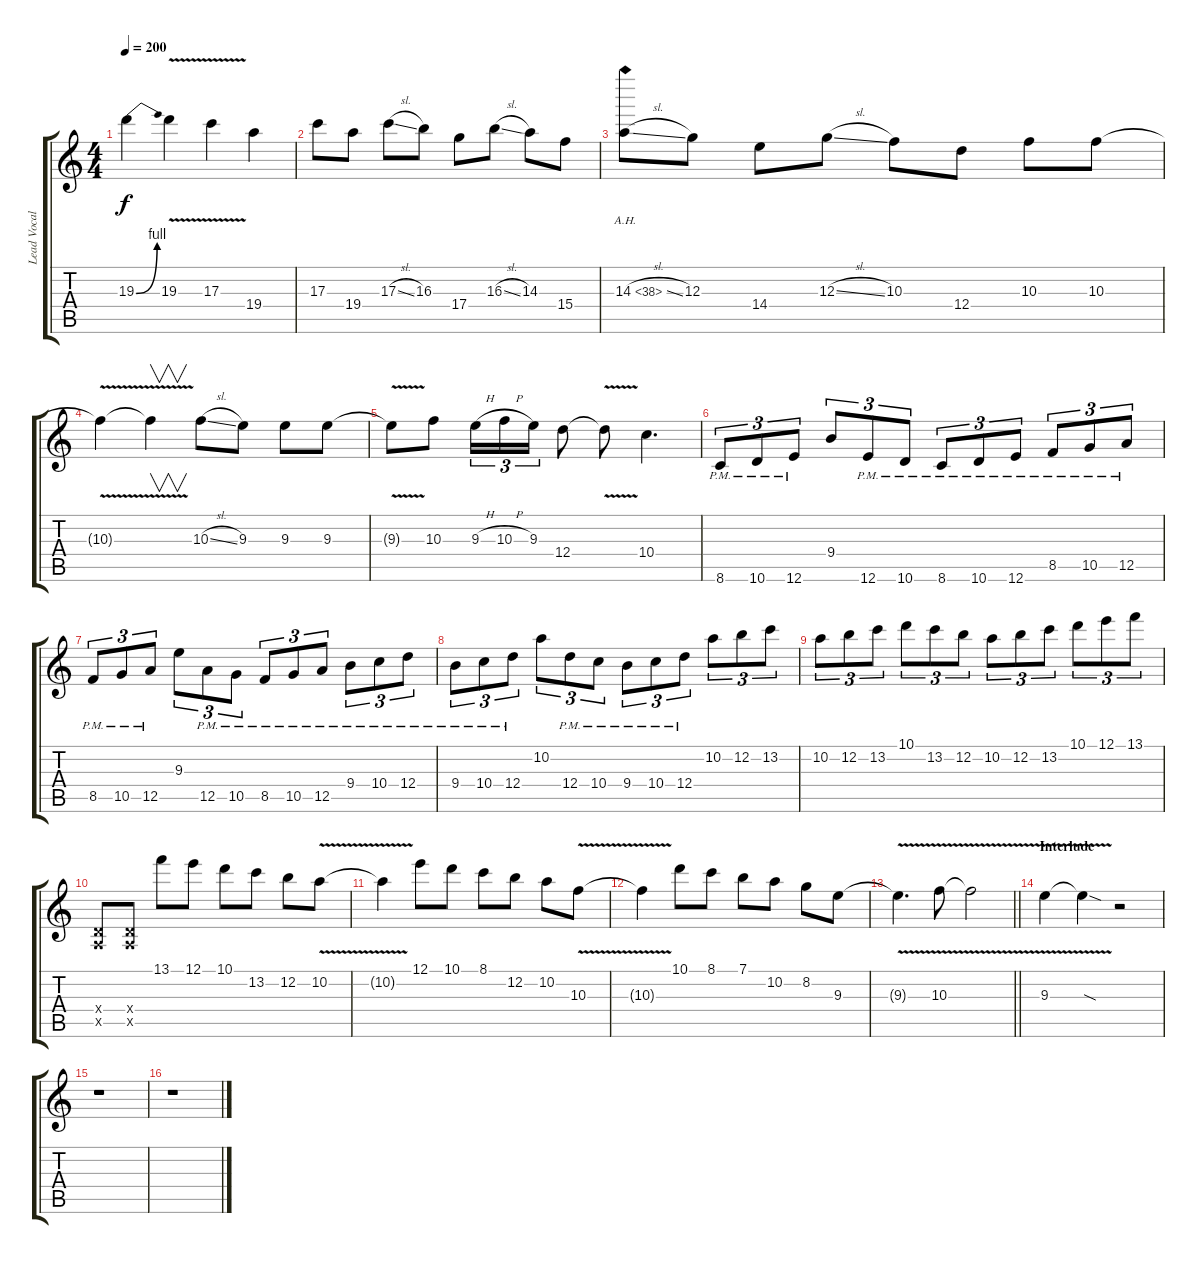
\track ("Lead Vocals , Guitar - Matt Heafy (Solo)" "Lead Vocal") {instrument distortionguitar}
\staff {score tabs}
\tuning (E4 B3 G3 D3 A2 E2) {hide}
\ts (4 4)
\tempo 200
\clef g2
\ks c
19.3{be (bend 0 0 60 4)}.4{dy f} 19.3{v}.4 17.3{v}.4 19.4.4 |
17.3.8 19.4.8 17.3{sl}.8 16.3.8 17.4.8 16.3{sl}.8 14.3.8 15.4.8 |
14.3{ah 24 sl}.8 12.3.8 14.4.8 12.3{sl}.8 10.3.8 12.4.8 10.3.8 10.3.8 |
10.3{v t}.4 10.3{t}.4{v} 10.3{sl}.8 9.3.8 9.3.8 9.3.8 |
9.3{v t}.8 10.3.8 9.3{h}.16{tu (3 2)} 10.3{h}.16{tu (3 2)} 9.3.16{tu (3 2)} 12.4.8 12.4{v t}.8 10.4.4{d} |
8.6{pm}.8{tu (3 2)} 10.6{pm}.8{tu (3 2)} 12.6{pm}.8{tu (3 2)} 9.4.8{tu (3 2)} 12.6{pm}.8{tu (3 2)} 10.6{pm}.8{tu (3 2)} 8.6{pm}.8{tu (3 2)} 10.6{pm}.8{tu (3 2)} 12.6{pm}.8{tu (3 2)} 8.5{pm}.8{tu (3 2)} 10.5{pm}.8{tu (3 2)} 12.5{pm}.8{tu (3 2)} |
8.5{pm}.8{tu (3 2)} 10.5{pm}.8{tu (3 2)} 12.5{pm}.8{tu (3 2)} 9.3.8{tu (3 2)} 12.5{pm}.8{tu (3 2)} 10.5{pm}.8{tu (3 2)} 8.5{pm}.8{tu (3 2)} 10.5{pm}.8{tu (3 2)} 12.5{pm}.8{tu (3 2)} 9.4{pm}.8{tu (3 2)} 10.4{pm}.8{tu (3 2)} 12.4{pm}.8{tu (3 2)} |
9.4{pm}.8{tu (3 2)} 10.4{pm}.8{tu (3 2)} 12.4{pm}.8{tu (3 2)} 10.2.8{tu (3 2)} 12.4{pm}.8{tu (3 2)} 10.4{pm}.8{tu (3 2)} 9.4{pm}.8{tu (3 2)} 10.4{pm}.8{tu (3 2)} 12.4{pm}.8{tu (3 2)} 10.2.8{tu (3 2)} 12.2.8{tu (3 2)} 13.2.8{tu (3 2)} |
10.2.8{tu (3 2)} 12.2.8{tu (3 2)} 13.2.8{tu (3 2)} 10.1.8{tu (3 2)} 13.2.8{tu (3 2)} 12.2.8{tu (3 2)} 10.2.8{tu (3 2)} 12.2.8{tu (3 2)} 13.2.8{tu (3 2)} 10.1.8{tu (3 2)} 12.1.8{tu (3 2)} 13.1.8{tu (3 2)} |
(0.4{x} 0.5{x}).8 (0.4{x} 0.5{x}).8 13.1.8 12.1.8 10.1.8 13.2.8 12.2.8 10.2{v}.8 |
10.2{t}.4 12.1.8 10.1.8 8.1.8 12.2.8 10.2.8 10.3{v}.8 |
10.3{t}.4 10.1.8 8.1.8 7.1.8 10.2.8 8.2.8 9.3.8 |
\barLineRight lightlight
9.3{v t}.4{d} 10.3{v}.8 10.3{t}.2 |
\section ("" "Interlude")
9.3{v}.4 9.3{sod t}.4 r.2 |
r.1 |
r.1
